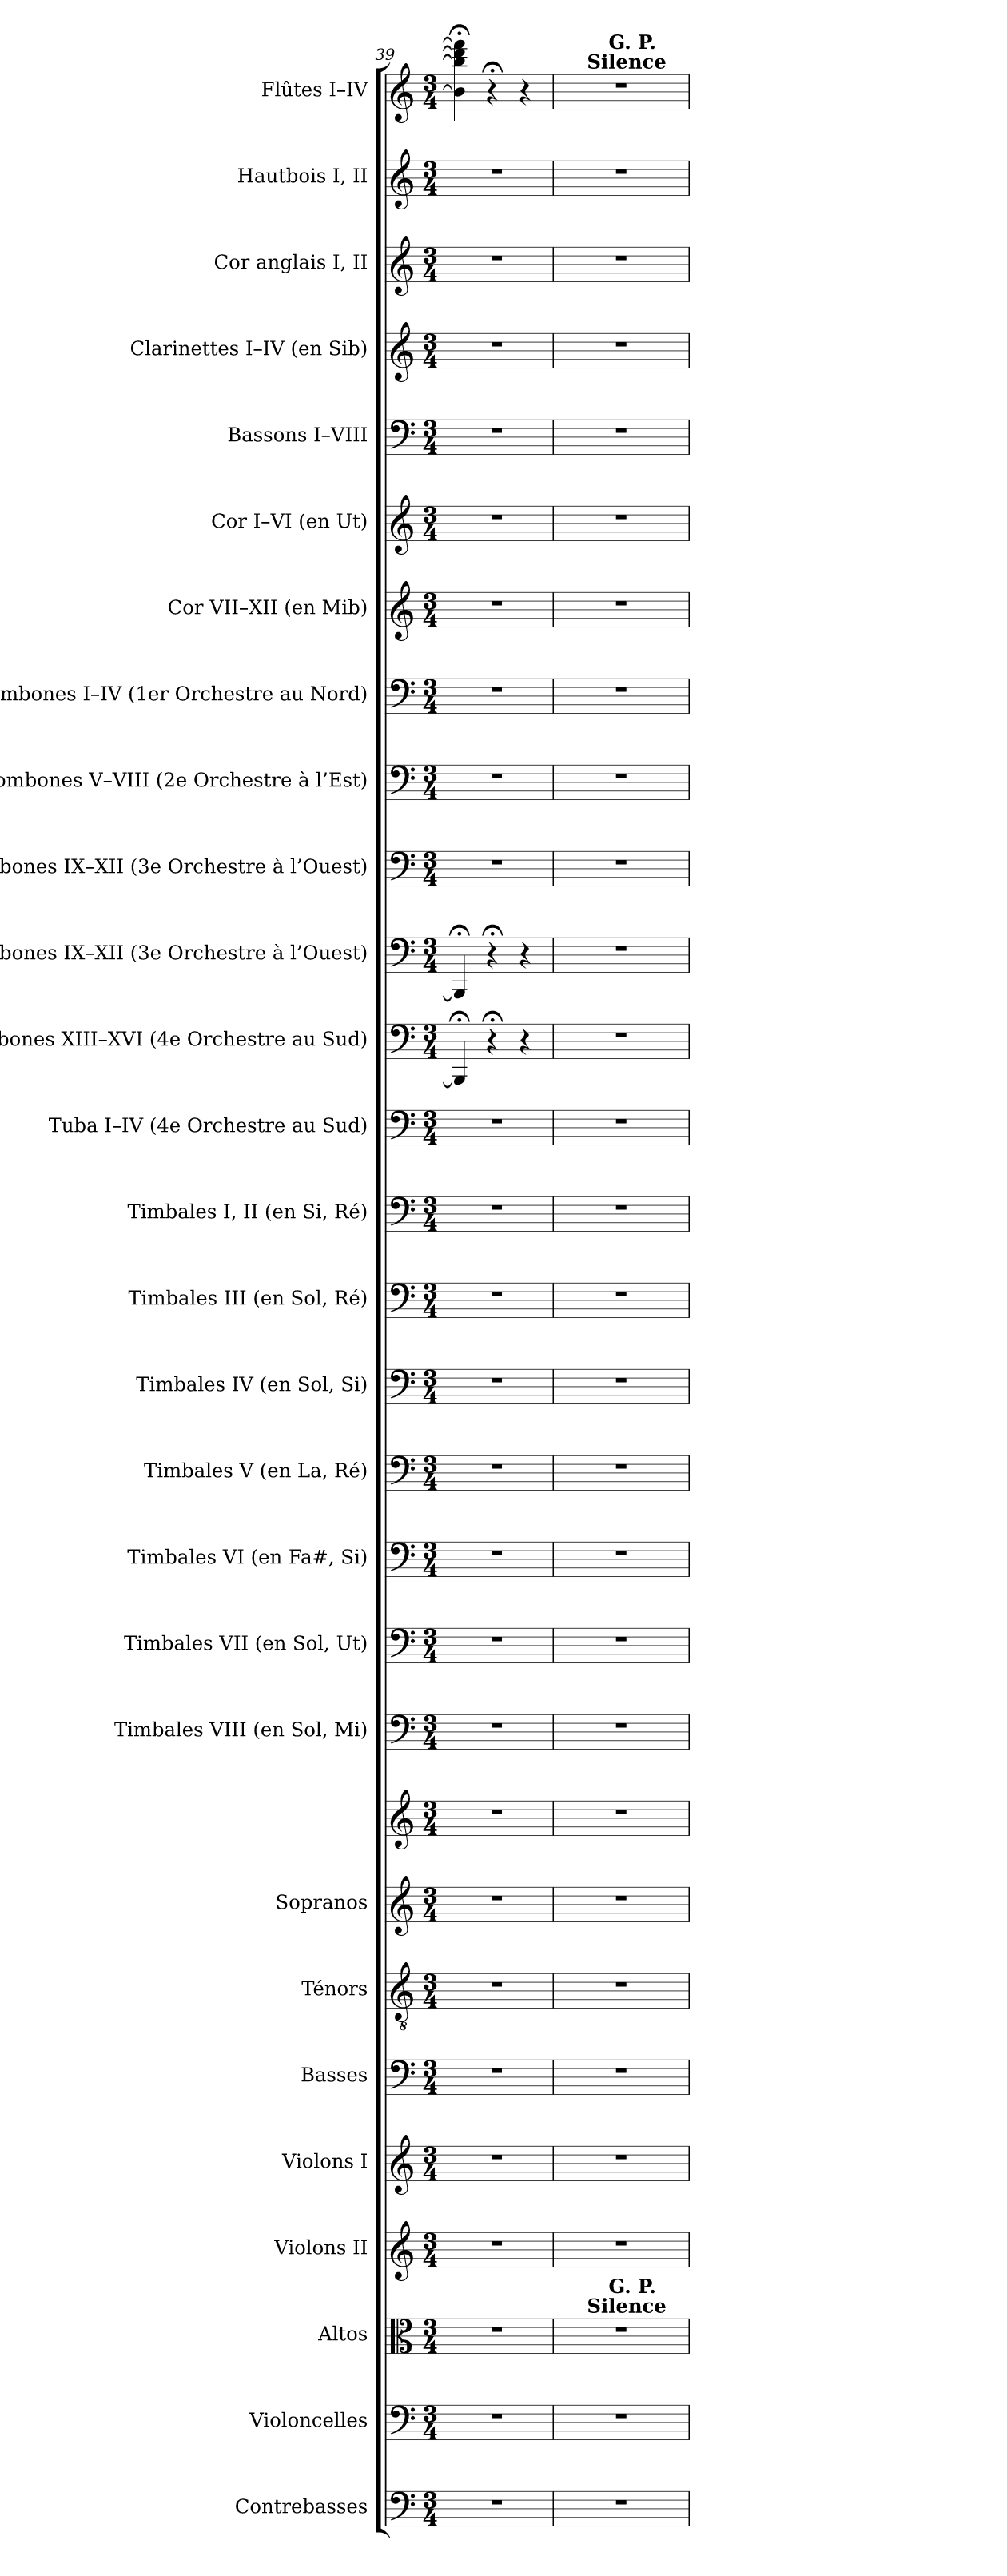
**kern	**kern	**kern	**kern	**kern	**kern	**kern	**kern	**kern	**kern	**kern	**kern	**kern	**kern	**kern	**kern	**kern	**kern	**kern	**kern	**kern	**kern	**kern	**kern	**kern	**kern	**kern	**kern	**kern
*part28	*part27	*part26	*part25	*part24	*part23	*part22	*part21	*part21	*part20	*part19	*part18	*part17	*part16	*part15	*part14	*part13	*part12	*part11	*part10	*part9	*part8	*part7	*part6	*part5	*part4	*part3	*part2	*part1
*staff29	*staff28	*staff27	*staff26	*staff25	*staff24	*staff23	*staff22	*staff21	*staff20	*staff19	*staff18	*staff17	*staff16	*staff15	*staff14	*staff13	*staff12	*staff11	*staff10	*staff9	*staff8	*staff7	*staff6	*staff5	*staff4	*staff3	*staff2	*staff1
*I"Contrebasses	*I"Violoncelles	*I"Altos	*I"Violons II	*I"Violons I	*I"Basses	*I"Ténors	*I"Sopranos	*	*I"Timbales VIII (en Sol, Mi)	*I"Timbales VII (en Sol, Ut)	*I"Timbales VI (en Fa#, Si)	*I"Timbales V (en La, Ré)	*I"Timbales IV (en Sol, Si)	*I"Timbales III (en Sol, Ré)	*I"Timbales I, II (en Si, Ré)	*I"Tuba I–IV (4e Orchestre au Sud)	*I"Trombones XIII–XVI (4e Orchestre au Sud)	*I"Trombones IX–XII (3e Orchestre à l’Ouest)	*I"Trombones IX–XII (3e Orchestre à l’Ouest)	*I"Trombones V–VIII (2e Orchestre à l’Est)	*I"Trombones I–IV (1er Orchestre au Nord)	*I"Cor VII–XII (en Mib)	*I"Cor I–VI (en Ut)	*I"Bassons I–VIII	*I"Clarinettes I–IV (en Sib)	*I"Cor anglais I, II	*I"Hautbois I, II	*I"Flûtes I–IV
*I'Cb.	*I'Vlles	*I'Altos	*I'Vns II	*I'Vns I	*I'Basses	*I'Tén.	*I'Sopr.	*	*I'VIII	*I'VII	*I'VI	*I'Timb.  V	*I'IV	*I'III	*I'I, II	*I'Tb.	*I'4e Orchestre	*	*I'Trb.  3e Orchestre	*I'2e Orchestre	*I'1er Orchestre	*I'Cor (Mib)	*I'Cor (Ut)	*I'Bns	*I'Cl. (Sib)	*I'C. a.	*I'Hb.	*I'Fl.
*clefF4	*clefF4	*clefC3	*clefG2	*clefG2	*clefF4	*clefGv2	*clefG2	*clefG2	*clefF4	*clefF4	*clefF4	*clefF4	*clefF4	*clefF4	*clefF4	*clefF4	*clefF4	*clefF4	*clefF4	*clefF4	*clefF4	*clefG2	*clefG2	*clefF4	*clefG2	*clefG2	*clefG2	*clefG2
*ITrd7c12	*	*	*	*	*	*ITrd7c12	*	*	*	*	*	*	*	*	*	*	*	*	*	*	*	*ITrd5c9	*ITrd7c12	*	*ITrd1c2	*ITrd4c7	*	*
*k[]	*k[]	*k[]	*k[]	*k[]	*k[]	*k[]	*k[]	*k[]	*k[]	*k[]	*k[]	*k[]	*k[]	*k[]	*k[]	*k[]	*k[]	*k[]	*k[]	*k[]	*k[]	*k[b-e-a-]	*k[]	*k[]	*k[b-e-]	*k[b-]	*k[]	*k[]
*C:	*C:	*C:	*C:	*C:	*C:	*C:	*C:	*C:	*C:	*C:	*C:	*C:	*C:	*C:	*C:	*C:	*C:	*C:	*C:	*C:	*C:	*E-:	*C:	*C:	*B-:	*F:	*C:	*C:
*M3/4	*M3/4	*M3/4	*M3/4	*M3/4	*M3/4	*M3/4	*M3/4	*M3/4	*M3/4	*M3/4	*M3/4	*M3/4	*M3/4	*M3/4	*M3/4	*M3/4	*M3/4	*M3/4	*M3/4	*M3/4	*M3/4	*M3/4	*M3/4	*M3/4	*M3/4	*M3/4	*M3/4	*M3/4
=39	=39	=39	=39	=39	=39	=39	=39	=39	=39	=39	=39	=39	=39	=39	=39	=39	=39	=39	=39	=39	=39	=39	=39	=39	=39	=39	=39	=39
!LO:N:vis=1	!LO:N:vis=1	!LO:N:vis=1	!LO:N:vis=1	!LO:N:vis=1	!LO:N:vis=1	!LO:N:vis=1	!LO:N:vis=1	!LO:N:vis=1	!LO:N:vis=1	!LO:N:vis=1	!LO:N:vis=1	!LO:N:vis=1	!LO:N:vis=1	!LO:N:vis=1	!LO:N:vis=1	!LO:N:vis=1	!	!	!LO:N:vis=1	!LO:N:vis=1	!LO:N:vis=1	!LO:N:vis=1	!LO:N:vis=1	!LO:N:vis=1	!LO:N:vis=1	!LO:N:vis=1	!LO:N:vis=1	!
2.r	2.r	2.r	2.r	2.r	2.r	2.r	2.r	2.r	2.r	2.r	2.r	2.r	2.r	2.r	2.r	2.r	4BBB-;i/]	4BBB-;i/]	2.r	2.r	2.r	2.r	2.r	2.r	2.r	2.r	2.r	4b-i\]; 4bb-i]; 4ddd-i]; 4fffi];
.	.	.	.	.	.	.	.	.	.	.	.	.	.	.	.	.	4r;	4r;	.	.	.	.	.	.	.	.	.	4r;
.	.	.	.	.	.	.	.	.	.	.	.	.	.	.	.	.	4r	4r	.	.	.	.	.	.	.	.	.	4r
=40	=40	=40	=40	=40	=40	=40	=40	=40	=40	=40	=40	=40	=40	=40	=40	=40	=40	=40	=40	=40	=40	=40	=40	=40	=40	=40	=40	=40
!LO:N:vis=1	!LO:N:vis=1	!LO:N:vis=1	!LO:N:vis=1	!LO:N:vis=1	!LO:N:vis=1	!LO:N:vis=1	!LO:N:vis=1	!LO:N:vis=1	!LO:N:vis=1	!LO:N:vis=1	!LO:N:vis=1	!LO:N:vis=1	!LO:N:vis=1	!LO:N:vis=1	!LO:N:vis=1	!LO:N:vis=1	!LO:N:vis=1	!LO:N:vis=1	!LO:N:vis=1	!LO:N:vis=1	!LO:N:vis=1	!LO:N:vis=1	!LO:N:vis=1	!LO:N:vis=1	!LO:N:vis=1	!LO:N:vis=1	!LO:N:vis=1	!LO:N:vis=1
*	*	*^	*	*	*	*	*	*	*	*	*	*	*	*	*	*	*	*	*	*	*	*	*	*	*	*	*	*^
*	*	*	*^	*	*	*	*	*	*	*	*	*	*	*	*	*	*	*	*	*	*	*	*	*	*	*	*	*	*	*^
2.r	2.r	2.r	8ryy	8ryy	2.r	2.r	2.r	2.r	2.r	2.r	2.r	2.r	2.r	2.r	2.r	2.r	2.r	2.r	2.r	2.r	2.r	2.r	2.r	2.r	2.r	2.r	2.r	2.r	2.r	2.r	8ryy	8ryy
.	.	.	128ryy	16ryy	.	.	.	.	.	.	.	.	.	.	.	.	.	.	.	.	.	.	.	.	.	.	.	.	.	.	128ryy	16ryy
.	.	.	256ryy	.	.	.	.	.	.	.	.	.	.	.	.	.	.	.	.	.	.	.	.	.	.	.	.	.	.	.	256ryy	.
.	.	.	1024ryy	.	.	.	.	.	.	.	.	.	.	.	.	.	.	.	.	.	.	.	.	.	.	.	.	.	.	.	1024ryy	.
!	!	!	!	!	!	!	!	!	!	!	!	!	!	!	!	!	!	!	!	!	!	!	!	!	!	!	!	!	!	!	!LO:TX:a:B:t=Silence	!
!	!	!	!LO:TX:a:B:t=Silence	!	!	!	!	!	!	!	!	!	!	!	!	!	!	!	!	!	!	!	!	!	!	!	!	!	!	!	!	!
.	.	.	2ryy	.	.	.	.	.	.	.	.	.	.	.	.	.	.	.	.	.	.	.	.	.	.	.	.	.	.	.	2ryy	.
.	.	.	.	64...ryy	.	.	.	.	.	.	.	.	.	.	.	.	.	.	.	.	.	.	.	.	.	.	.	.	.	.	.	64...ryy
!	!	!	!	!	!	!	!	!	!	!	!	!	!	!	!	!	!	!	!	!	!	!	!	!	!	!	!	!	!	!	!	!LO:TX:a:B:t=G. P.
!	!	!	!	!LO:TX:a:B:t=G. P.	!	!	!	!	!	!	!	!	!	!	!	!	!	!	!	!	!	!	!	!	!	!	!	!	!	!	!	!
.	.	.	.	2ryy	.	.	.	.	.	.	.	.	.	.	.	.	.	.	.	.	.	.	.	.	.	.	.	.	.	.	.	2ryy
.	.	.	16ryy	.	.	.	.	.	.	.	.	.	.	.	.	.	.	.	.	.	.	.	.	.	.	.	.	.	.	.	16ryy	.
.	.	.	32ryy	.	.	.	.	.	.	.	.	.	.	.	.	.	.	.	.	.	.	.	.	.	.	.	.	.	.	.	32ryy	.
.	.	.	.	32ryy	.	.	.	.	.	.	.	.	.	.	.	.	.	.	.	.	.	.	.	.	.	.	.	.	.	.	.	32ryy
.	.	.	64ryy	.	.	.	.	.	.	.	.	.	.	.	.	.	.	.	.	.	.	.	.	.	.	.	.	.	.	.	64ryy	.
.	.	.	512.ryy	.	.	.	.	.	.	.	.	.	.	.	.	.	.	.	.	.	.	.	.	.	.	.	.	.	.	.	512.ryy	.
.	.	.	.	512ryy	.	.	.	.	.	.	.	.	.	.	.	.	.	.	.	.	.	.	.	.	.	.	.	.	.	.	.	512ryy
*	*	*v	*v	*v	*	*	*	*	*	*	*	*	*	*	*	*	*	*	*	*	*	*	*	*	*	*	*	*	*	*v	*v	*v
=	=	=	=	=	=	=	=	=	=	=	=	=	=	=	=	=	=	=	=	=	=	=	=	=	=	=	=	=
*-	*-	*-	*-	*-	*-	*-	*-	*-	*-	*-	*-	*-	*-	*-	*-	*-	*-	*-	*-	*-	*-	*-	*-	*-	*-	*-	*-	*-
